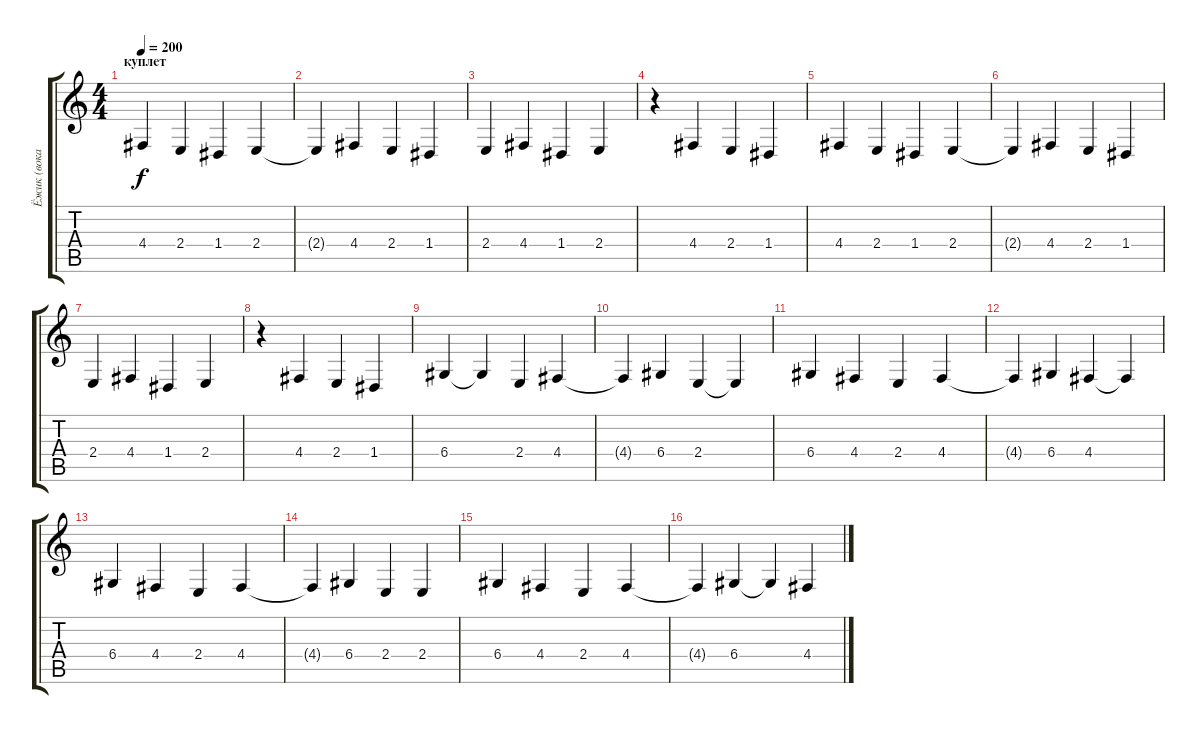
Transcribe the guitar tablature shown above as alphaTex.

\track ("Ёжик (вокал)" "Ёжик (вока") {instrument lead8bassandlead}
\staff {score tabs}
\tuning (E4 B3 G3 D3 A2 E2) {hide}
\ts (4 4)
\section ("" "куплет")
\tempo 200
\clef g2
\ks c
4.4.4{dy f} 2.4.4 1.4.4 2.4.4 |
2.4{t}.4 4.4.4 2.4.4 1.4.4 |
2.4.4 4.4.4 1.4.4 2.4.4 |
r.4 4.4.4 2.4.4 1.4.4 |
4.4.4 2.4.4 1.4.4 2.4.4 |
2.4{t}.4 4.4.4 2.4.4 1.4.4 |
2.4.4 4.4.4 1.4.4 2.4.4 |
r.4 4.4.4 2.4.4 1.4.4 |
6.4.4 6.4{t}.4 2.4.4 4.4.4 |
4.4{t}.4 6.4.4 2.4.4 2.4{t}.4 |
6.4.4 4.4.4 2.4.4 4.4.4 |
4.4{t}.4 6.4.4 4.4.4 4.4{t}.4 |
6.4.4 4.4.4 2.4.4 4.4.4 |
4.4{t}.4 6.4.4 2.4.4 2.4.4 |
6.4.4 4.4.4 2.4.4 4.4.4 |
4.4{t}.4 6.4.4 6.4{t}.4 4.4.4
